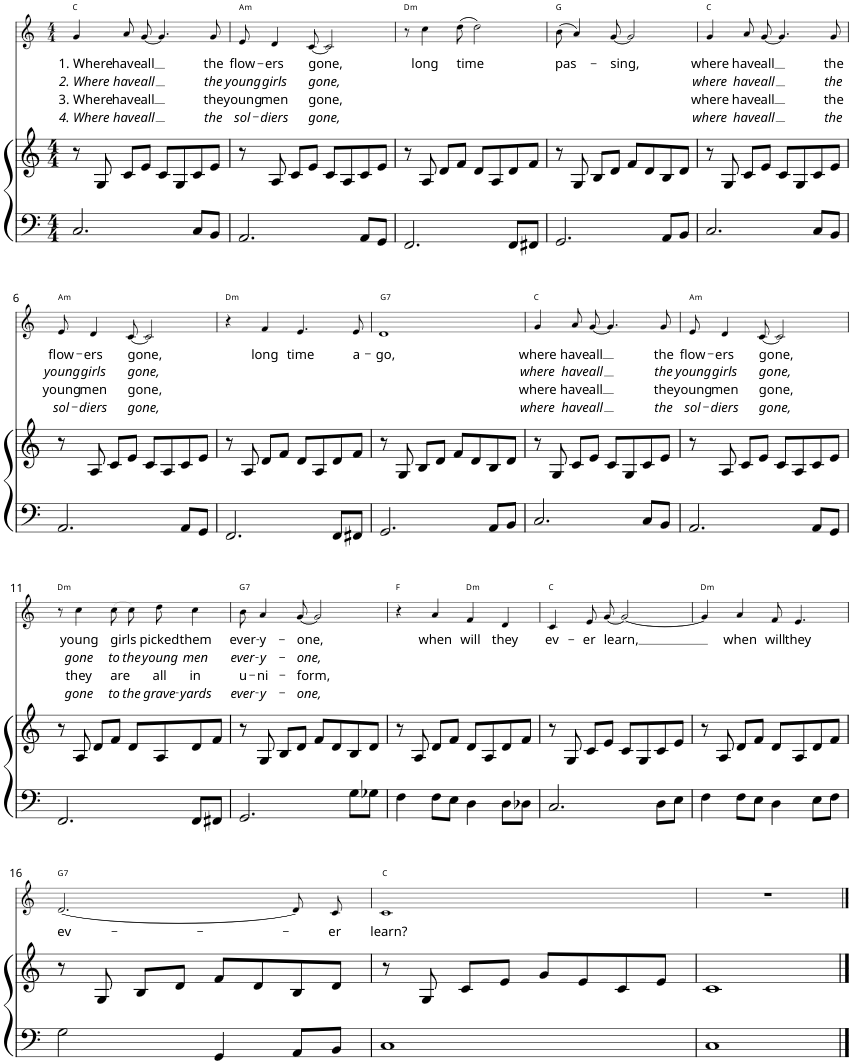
**kern	**kern	**kern	**text	**text	**text	**text	**harte
*part2	*part2	*part1	*part1	*part1	*part1	*part1	*part1
*staff3	*staff2	*staff1	*staff1	*staff1	*staff1	*staff1	*
*I"Piano	*	*I"Voice	*	*	*	*	*
*I'Pno	*	*	*	*	*	*	*
*	*	*stria5	*	*	*	*	*
*clefF4	*clefG2	*clefG2	*	*	*	*	*
*k[]	*k[]	*k[]	*	*	*	*	*
*M4/4	*M4/4	*M4/4	*	*	*	*	*
=1	=1	=1	=1	=1	=1	=1	=1
!	!	!	!LO:LY:b	!LO:LY:b	!LO:LY:b	!LO:LY:b	!
2.C/	8r	4g/	1. Where	2. Where	3. Where	4. Where	C:maj
.	8G/	.	.	.	.	.	.
!	!	!	!LO:LY:b	!LO:LY:b	!LO:LY:b	!LO:LY:b	!
.	8c/L	8a/L	have	have	have	have	.
!	!	!	!LO:LY:b	!LO:LY:b	!LO:LY:b	!LO:LY:b	!
.	8e/J	[8g/J	all	all	all	all	.
.	8c/L	4.g/]	.	.	.	.	.
.	8G/	.	.	.	.	.	.
8C/L	8c/	.	.	.	.	.	.
!	!	!	!LO:LY:b	!LO:LY:b	!LO:LY:b	!LO:LY:b	!
8BB/J	8e/J	8g/	the	the	the	the	.
=2	=2	=2	=2	=2	=2	=2	=2
!	!	!	!LO:LY:b	!LO:LY:b	!LO:LY:b	!LO:LY:b	!LO:H:kt=m
2.AA/	8r	8e/	flow-	young	young	sol-	A:min
!	!	!	!LO:LY:b	!LO:LY:b	!LO:LY:b	!LO:LY:b	!
.	8A/	4d/	-ers	girls	men	-diers	.
.	8c/L	.	.	.	.	.	.
!	!	!	!LO:LY:b	!LO:LY:b	!LO:LY:b	!LO:LY:b	!
.	8e/J	[8c/	gone,	gone,	gone,	gone,	.
.	8c/L	2c/]	.	.	.	.	.
.	8A/	.	.	.	.	.	.
8AA/L	8c/	.	.	.	.	.	.
8GG/J	8e/J	.	.	.	.	.	.
=3	=3	=3	=3	=3	=3	=3	=3
!	!	!	!	!	!	!	!LO:H:kt=m
2.FF/	8r	8r	.	.	.	.	D:min
!	!	!	!LO:LY:b	!	!	!	!
.	8A/	4cc\	long	.	.	.	.
.	8d/L	.	.	.	.	.	.
!	!	!	!LO:LY:b	!	!	!	!
.	8f/J	(8dd\	time	.	.	.	.
.	8d/L	2dd\)	.	.	.	.	.
.	8A/	.	.	.	.	.	.
8FF/L	8d/	.	.	.	.	.	.
8FF#X/J	8f/J	.	.	.	.	.	.
=4	=4	=4	=4	=4	=4	=4	=4
!	!	!	!LO:LY:b	!	!	!	!
2.GG/	8r	(8b\	pas-	.	.	.	G:maj
.	8G/	4a/)	.	.	.	.	.
.	8B/L	.	.	.	.	.	.
!	!	!	!LO:LY:b	!	!	!	!
.	8d/J	[8g/	-sing,	.	.	.	.
.	8f/L	2g/]	.	.	.	.	.
.	8d/	.	.	.	.	.	.
8AA/L	8B/	.	.	.	.	.	.
8BB/J	8d/J	.	.	.	.	.	.
=5	=5	=5	=5	=5	=5	=5	=5
!	!	!	!LO:LY:b	!LO:LY:b	!LO:LY:b	!LO:LY:b	!
2.C/	8r	4g/	where	where	where	where	C:maj
.	8G/	.	.	.	.	.	.
!	!	!	!LO:LY:b	!LO:LY:b	!LO:LY:b	!LO:LY:b	!
.	8c/L	8a/L	have	have	have	have	.
!	!	!	!LO:LY:b	!LO:LY:b	!LO:LY:b	!LO:LY:b	!
.	8e/J	[8g/J	all	all	all	all	.
.	8c/L	4.g/]	.	.	.	.	.
.	8G/	.	.	.	.	.	.
8C/L	8c/	.	.	.	.	.	.
!	!	!	!LO:LY:b	!LO:LY:b	!LO:LY:b	!LO:LY:b	!
8BB/J	8e/J	8g/	the	the	the	the	.
!!LO:LB:g=z
=6	=6	=6	=6	=6	=6	=6	=6
!	!	!	!LO:LY:b	!LO:LY:b	!LO:LY:b	!LO:LY:b	!LO:H:kt=m
2.AA/	8r	8e/	flow-	young	young	sol-	A:min
!	!	!	!LO:LY:b	!LO:LY:b	!LO:LY:b	!LO:LY:b	!
.	8A/	4d/	-ers	girls	men	-diers	.
.	8c/L	.	.	.	.	.	.
!	!	!	!LO:LY:b	!LO:LY:b	!LO:LY:b	!LO:LY:b	!
.	8e/J	[8c/	gone,	gone,	gone,	gone,	.
.	8c/L	2c/]	.	.	.	.	.
.	8A/	.	.	.	.	.	.
8AA/L	8c/	.	.	.	.	.	.
8GG/J	8e/J	.	.	.	.	.	.
=7	=7	=7	=7	=7	=7	=7	=7
!	!	!	!	!	!	!	!LO:H:kt=m
2.FF/	8r	4r	.	.	.	.	D:min
.	8A/	.	.	.	.	.	.
!	!	!	!LO:LY:b	!	!	!	!
.	8d/L	4f/	long	.	.	.	.
.	8f/J	.	.	.	.	.	.
!	!	!	!LO:LY:b	!	!	!	!
.	8d/L	4.e/	time	.	.	.	.
.	8A/	.	.	.	.	.	.
8FF/L	8d/	.	.	.	.	.	.
!	!	!	!LO:LY:b	!	!	!	!
8FF#X/J	8f/J	8e/	a-	.	.	.	.
=8	=8	=8	=8	=8	=8	=8	=8
!	!	!	!LO:LY:b	!	!	!	!LO:H:kt=7
2.GG/	8r	1d	-go,	.	.	.	G:7
.	8G/	.	.	.	.	.	.
.	8B/L	.	.	.	.	.	.
.	8d/J	.	.	.	.	.	.
.	8f/L	.	.	.	.	.	.
.	8d/	.	.	.	.	.	.
8AA/L	8B/	.	.	.	.	.	.
8BB/J	8d/J	.	.	.	.	.	.
=9	=9	=9	=9	=9	=9	=9	=9
!	!	!	!LO:LY:b	!LO:LY:b	!LO:LY:b	!LO:LY:b	!
2.C/	8r	4g/	where	where	where	where	C:maj
.	8G/	.	.	.	.	.	.
!	!	!	!LO:LY:b	!LO:LY:b	!LO:LY:b	!LO:LY:b	!
.	8c/L	8a/L	have	have	have	have	.
!	!	!	!LO:LY:b	!LO:LY:b	!LO:LY:b	!LO:LY:b	!
.	8e/J	[8g/J	all	all	all	all	.
.	8c/L	4.g/]	.	.	.	.	.
.	8G/	.	.	.	.	.	.
8C/L	8c/	.	.	.	.	.	.
!	!	!	!LO:LY:b	!LO:LY:b	!LO:LY:b	!LO:LY:b	!
8BB/J	8e/J	8g/	the	the	the	the	.
=10	=10	=10	=10	=10	=10	=10	=10
!	!	!	!LO:LY:b	!LO:LY:b	!LO:LY:b	!LO:LY:b	!LO:H:kt=m
2.AA/	8r	8e/	flow-	young	young	sol-	A:min
!	!	!	!LO:LY:b	!LO:LY:b	!LO:LY:b	!LO:LY:b	!
.	8A/	4d/	-ers	girls	men	-diers	.
.	8c/L	.	.	.	.	.	.
!	!	!	!LO:LY:b	!LO:LY:b	!LO:LY:b	!LO:LY:b	!
.	8e/J	[8c/	gone,	gone,	gone,	gone,	.
.	8c/L	2c/]	.	.	.	.	.
.	8A/	.	.	.	.	.	.
8AA/L	8c/	.	.	.	.	.	.
8GG/J	8e/J	.	.	.	.	.	.
!!LO:LB:g=z
=11	=11	=11	=11	=11	=11	=11	=11
!	!	!	!	!	!	!	!LO:H:kt=m
2.FF/	8r	8r	.	.	.	.	D:min
!	!	!	!LO:LY:b	!LO:LY:b	!LO:LY:b	!LO:LY:b	!
.	8A/	4cc\	young	gone	they	gone	.
.	8d/L	.	.	.	.	.	.
!	!	!	!LO:LY:b	!LO:LY:b	!LO:LY:b	!LO:LY:b	!
.	8f/J	(8cc\	girls	to	are	to	.
!	!	!	!	!LO:LY:b	!	!LO:LY:b	!
.	8d/L	8cc\L)	.	the	.	the	.
!	!	!	!LO:LY:b	!LO:LY:b	!LO:LY:b	!LO:LY:b	!
.	8A/	8dd\J	picked	young	all	grave-	.
!	!	!	!LO:LY:b	!LO:LY:b	!LO:LY:b	!LO:LY:b	!
8FF/L	8d/	4cc\	them	men	in	-yards	.
8FF#X/J	8f/J	.	.	.	.	.	.
=12	=12	=12	=12	=12	=12	=12	=12
!	!	!	!LO:LY:b	!LO:LY:b	!LO:LY:b	!LO:LY:b	!LO:H:kt=7
2.GG/	8r	8b\	ever-	ever-	u-	ever-	G:7
!	!	!	!LO:LY:b	!LO:LY:b	!LO:LY:b	!LO:LY:b	!
.	8G/	4a/	-y-	-y-	-ni-	-y-	.
.	8B/L	.	.	.	.	.	.
!	!	!	!LO:LY:b	!LO:LY:b	!LO:LY:b	!LO:LY:b	!
.	8d/J	[8g/	-one,	-one,	-form,	-one,	.
.	8f/L	2g/]	.	.	.	.	.
.	8d/	.	.	.	.	.	.
8G\L	8B/	.	.	.	.	.	.
8G-X\J	8d/J	.	.	.	.	.	.
=13	=13	=13	=13	=13	=13	=13	=13
4F\	8r	4r	.	.	.	.	F:maj
.	8A/	.	.	.	.	.	.
!	!	!	!LO:LY:b	!	!	!	!
8F\L	8d/L	4a/	when	.	.	.	.
8E\J	8f/J	.	.	.	.	.	.
!	!	!	!LO:LY:b	!	!	!	!LO:H:kt=m
4D\	8d/L	4f/	will	.	.	.	D:min
.	8A/	.	.	.	.	.	.
!	!	!	!LO:LY:b	!	!	!	!
8D\L	8d/	4d/	they	.	.	.	.
8D-X\J	8f/J	.	.	.	.	.	.
=14	=14	=14	=14	=14	=14	=14	=14
!	!	!	!LO:LY:b	!	!	!	!
2.C/	8r	4c/	ev-	.	.	.	C:maj
.	8G/	.	.	.	.	.	.
!	!	!	!LO:LY:b	!	!	!	!
.	8c/L	8e/L	-er	.	.	.	.
!	!	!	!LO:LY:b	!	!	!	!
.	8e/J	[8g/J	learn,	.	.	.	.
.	8c/L	2g/_	.	.	.	.	.
.	8G/	.	.	.	.	.	.
8D\L	8c/	.	.	.	.	.	.
8E\J	8e/J	.	.	.	.	.	.
=15	=15	=15	=15	=15	=15	=15	=15
!	!	!	!	!	!	!	!LO:H:kt=m
4F\	8r	4g/]	.	.	.	.	D:min
.	8A/	.	.	.	.	.	.
!	!	!	!LO:LY:b	!	!	!	!
8F\L	8d/L	4a/	when	.	.	.	.
8E\J	8f/J	.	.	.	.	.	.
!	!	!	!LO:LY:b	!	!	!	!
4D\	8d/L	8f/	will	.	.	.	.
!	!	!	!LO:LY:b	!	!	!	!
.	8A/	4.e/	they	.	.	.	.
8E\L	8d/	.	.	.	.	.	.
8F\J	8f/J	.	.	.	.	.	.
!!LO:LB:g=z
=16	=16	=16	=16	=16	=16	=16	=16
!	!	!	!LO:LY:b	!	!	!	!LO:H:kt=7
2G\	8r	[2.d/	ev-	.	.	.	G:7
.	8G/	.	.	.	.	.	.
.	8B/L	.	.	.	.	.	.
.	8d/J	.	.	.	.	.	.
4GG/	8f/L	.	.	.	.	.	.
.	8d/	.	.	.	.	.	.
8AA/L	8B/	8d/L]	.	.	.	.	.
!	!	!	!LO:LY:b	!	!	!	!
8BB/J	8d/J	8c/J	-er	.	.	.	.
=17	=17	=17	=17	=17	=17	=17	=17
!	!	!	!LO:LY:b	!	!	!	!
1C	8r	1c	learn?	.	.	.	C:maj
.	8G/	.	.	.	.	.	.
.	8c/L	.	.	.	.	.	.
.	8e/J	.	.	.	.	.	.
.	8g/L	.	.	.	.	.	.
.	8e/	.	.	.	.	.	.
.	8c/	.	.	.	.	.	.
.	8e/J	.	.	.	.	.	.
=18	=18	=18	=18	=18	=18	=18	=18
1C	1c	1r	.	.	.	.	.
==	==	==	==	==	==	==	==
*-	*-	*-	*-	*-	*-	*-	*-
